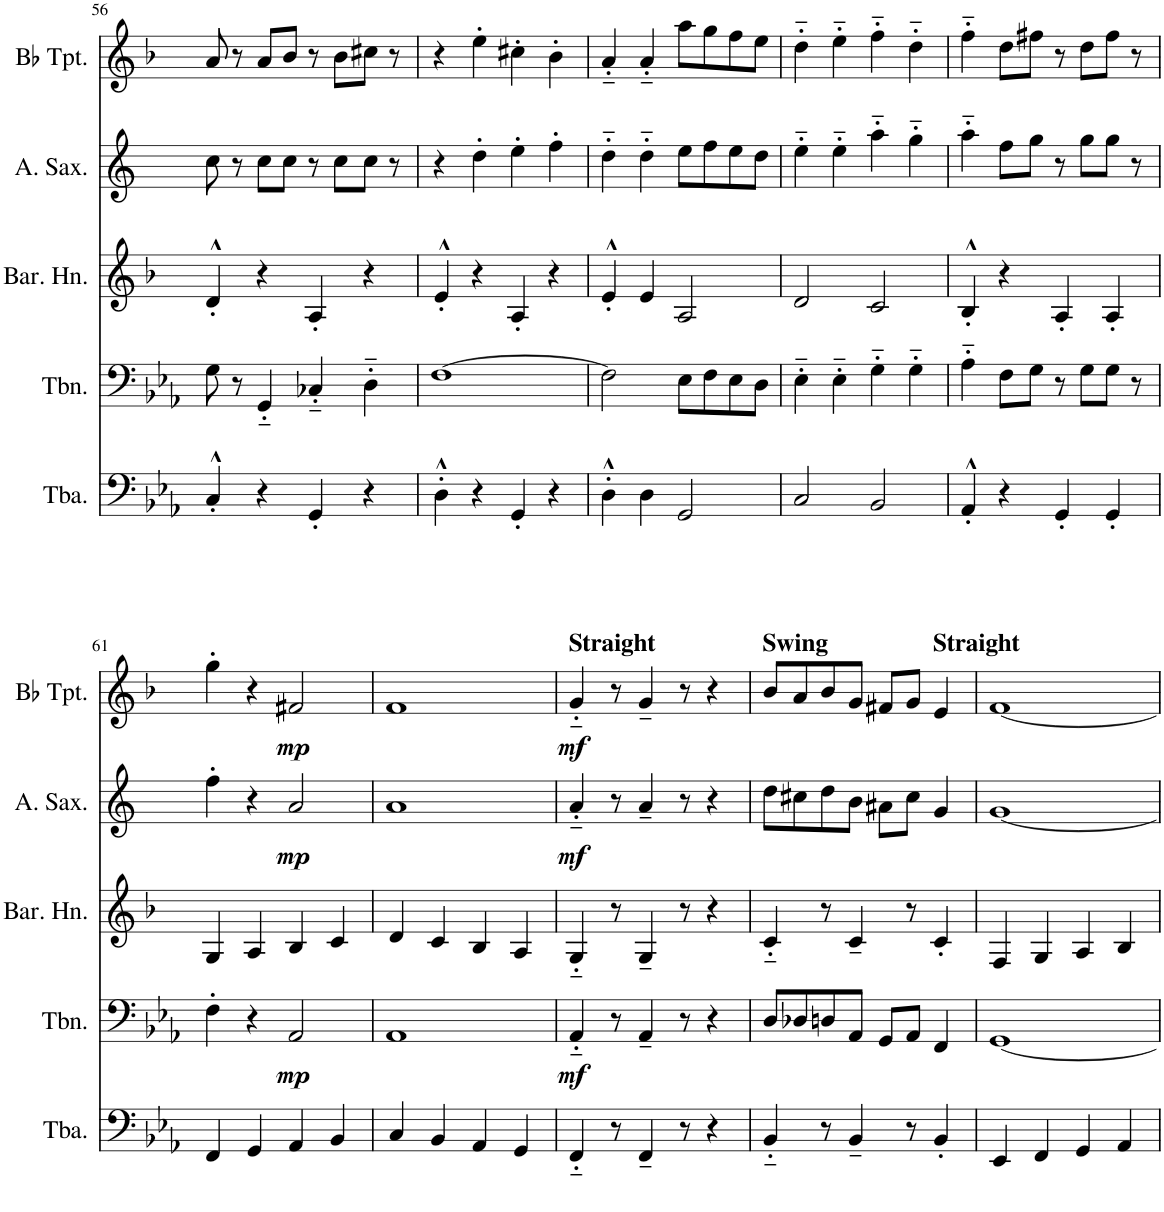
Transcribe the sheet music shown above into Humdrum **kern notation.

**kern	**kern	**dynam	**kern	**kern	**dynam	**kern	**dynam
*part5	*part4	*part4	*part3	*part2	*part2	*part1	*part1
*staff5	*staff4	*staff4	*staff3	*staff2	*staff2	*staff1	*staff1
*I"Tuba	*I"Trombone	*	*I"Baritone Horn	*I"Alto Saxophone	*	*I"Bb Trumpet	*
*I'Tba.	*I'Tbn.	*	*I'Bar. Hn.	*I'A. Sax.	*	*I'Bb Tpt.	*
!!LO:PB:g=z
*clefF4	*clefF4	*	*clefG2	*clefG2	*	*clefG2	*
*	*	*	*Trd8c14	*Trd5c9	*	*Trd1c2	*
*k[b-e-a-]	*k[b-e-a-]	*	*k[b-]	*k[]	*	*k[b-]	*
*M4/4	*M4/4	*	*M4/4	*M4/4	*	*M4/4	*
=56	=56	=56	=56	=56	=56	=56	=56
4C'^^/	8G\	.	4d'^^/	8cc\	.	8a/	.
.	8r	.	.	8r	.	8r	.
4r	4GG'~/	.	4r	8cc\L	.	8a/L	.
.	.	.	.	8cc\J	.	8b-/J	.
4GG'/	4C-X'~/	.	4A'/	8r	.	8r	.
.	.	.	.	8cc\L	.	8b-\L	.
4r	4D'~\	.	4r	8cc\J	.	8cc#X\J	.
.	.	.	.	8r	.	8r	.
=57	=57	=57	=57	=57	=57	=57	=57
4D'^^\	[1F	.	4e'^^/	4r	.	4r	.
4r	.	.	4r	4dd'\	.	4ee'\	.
4GG'/	.	.	4A'/	4ee'\	.	4cc#X'\	.
4r	.	.	4r	4ff'\	.	4b-'\	.
=58	=58	=58	=58	=58	=58	=58	=58
4D'^^\	2F\]	.	4e'^^/	4dd'~\	.	4a'~/	.
4D\	.	.	4e/	4dd'~\	.	4a'~/	.
2GG/	8E-\L	.	2A/	8ee\L	.	8aa\L	.
.	8F\	.	.	8ff\	.	8gg\	.
.	8E-\	.	.	8ee\	.	8ff\	.
.	8D\J	.	.	8dd\J	.	8ee\J	.
=59	=59	=59	=59	=59	=59	=59	=59
2C/	4E-'~\	.	2d/	4ee'~\	.	4dd'~\	.
.	4E-'~\	.	.	4ee'~\	.	4ee'~\	.
2BB-/	4G'~\	.	2c/	4aa'~\	.	4ff'~\	.
.	4G'~\	.	.	4gg'~\	.	4dd'~\	.
=60	=60	=60	=60	=60	=60	=60	=60
4AA-'^^/	4A-'~\	.	4B-'^^/	4aa'~\	.	4ff'~\	.
4r	8F\L	.	4r	8ff\L	.	8dd\L	.
.	8G\J	.	.	8gg\J	.	8ff#X\J	.
4GG'/	8r	.	4A'/	8r	.	8r	.
.	8G\L	.	.	8gg\L	.	8dd\L	.
4GG'/	8G\J	.	4A'/	8gg\J	.	8ff#\J	.
.	8r	.	.	8r	.	8r	.
!!LO:LB:g=z
=61	=61	=61	=61	=61	=61	=61	=61
4FF/	4F'\	.	4G/	4ff'\	.	4gg'\	.
4GG/	4r	.	4A/	4r	.	4r	.
!	!	!LO:DY:b	!	!	!LO:DY:b	!	!LO:DY:b
4AA-/	2AA-/	mp	4B-/	2a/	mp	2f#X/	mp
4BB-/	.	.	4c/	.	.	.	.
=62	=62	=62	=62	=62	=62	=62	=62
4C/	1AA-	.	4d/	1a	.	1f	.
4BB-/	.	.	4c/	.	.	.	.
4AA-/	.	.	4B-/	.	.	.	.
4GG/	.	.	4A/	.	.	.	.
=63	=63	=63	=63	=63	=63	=63	=63
!	!	!	!	!	!	!LO:TX:a:B:t=Straight	!
!	!	!LO:DY:b	!	!	!LO:DY:b	!	!LO:DY:b
4FF'~/	4AA-'~/	mf	4G'~/	4a'~/	mf	4g'~/	mf
8r	8r	.	8r	8r	.	8r	.
4FF~/	4AA-~/	.	4G~/	4a~/	.	4g~/	.
8r	8r	.	8r	8r	.	8r	.
4r	4r	.	4r	4r	.	4r	.
=64	=64	=64	=64	=64	=64	=64	=64
!	!	!	!	!	!	!LO:TX:a:B:t=Swing	!
4BB-'~/	8D/L	.	4c'~/	8dd\L	.	8b-/L	.
.	8D-X/	.	.	8cc#X\	.	8a/	.
8r	8Dn/	.	8r	8dd\	.	8b-/	.
4BB-~/	8AA-/J	.	4c~/	8b\J	.	8g/J	.
.	8GG/L	.	.	8a#X\L	.	8f#X/L	.
8r	8AA-/J	.	8r	8cc#\J	.	8g/J	.
!	!	!	!	!	!	!LO:TX:a:B:t=Straight	!
4BB-'/	4FF/	.	4c'/	4g/	.	4e/	.
=65	=65	=65	=65	=65	=65	=65	=65
4EE-/	[1GG	.	4F/	[1g	.	[1f	.
4FF/	.	.	4G/	.	.	.	.
4GG/	.	.	4A/	.	.	.	.
4AA-/	.	.	4B-/	.	.	.	.
=	=	=	=	=	=	=	=
*-	*-	*-	*-	*-	*-	*-	*-
